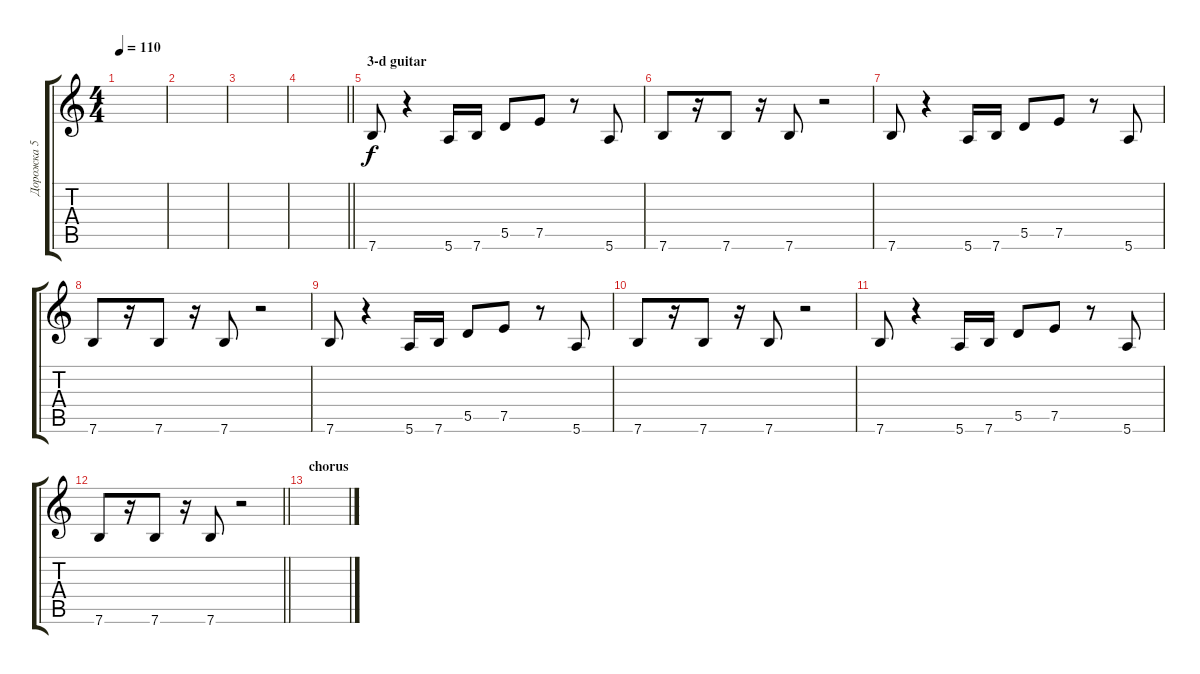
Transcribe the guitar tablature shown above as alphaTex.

\track ("Дорожка 5" "Дорожка 5") {instrument electricguitarmuted}
\staff {score tabs}
\tuning (E4 B3 G3 D3 A2 E2) {hide}
\ts (4 4)
\tempo 110
\clef g2
\ks c
|
|
|
\barLineRight lightlight
|
\section ("" "3-d guitar")
7.6.8 r.4 5.6.16 7.6.16 5.5.8 7.5.8 r.8 5.6.8 |
7.6.8 r.16 7.6.8 r.16 7.6.8 r.2 |
7.6.8 r.4 5.6.16 7.6.16 5.5.8 7.5.8 r.8 5.6.8 |
7.6.8 r.16 7.6.8 r.16 7.6.8 r.2 |
7.6.8 r.4 5.6.16 7.6.16 5.5.8 7.5.8 r.8 5.6.8 |
7.6.8 r.16 7.6.8 r.16 7.6.8 r.2 |
7.6.8 r.4 5.6.16 7.6.16 5.5.8 7.5.8 r.8 5.6.8 |
\barLineRight lightlight
7.6.8 r.16 7.6.8 r.16 7.6.8 r.2 |
\section ("" "chorus")
